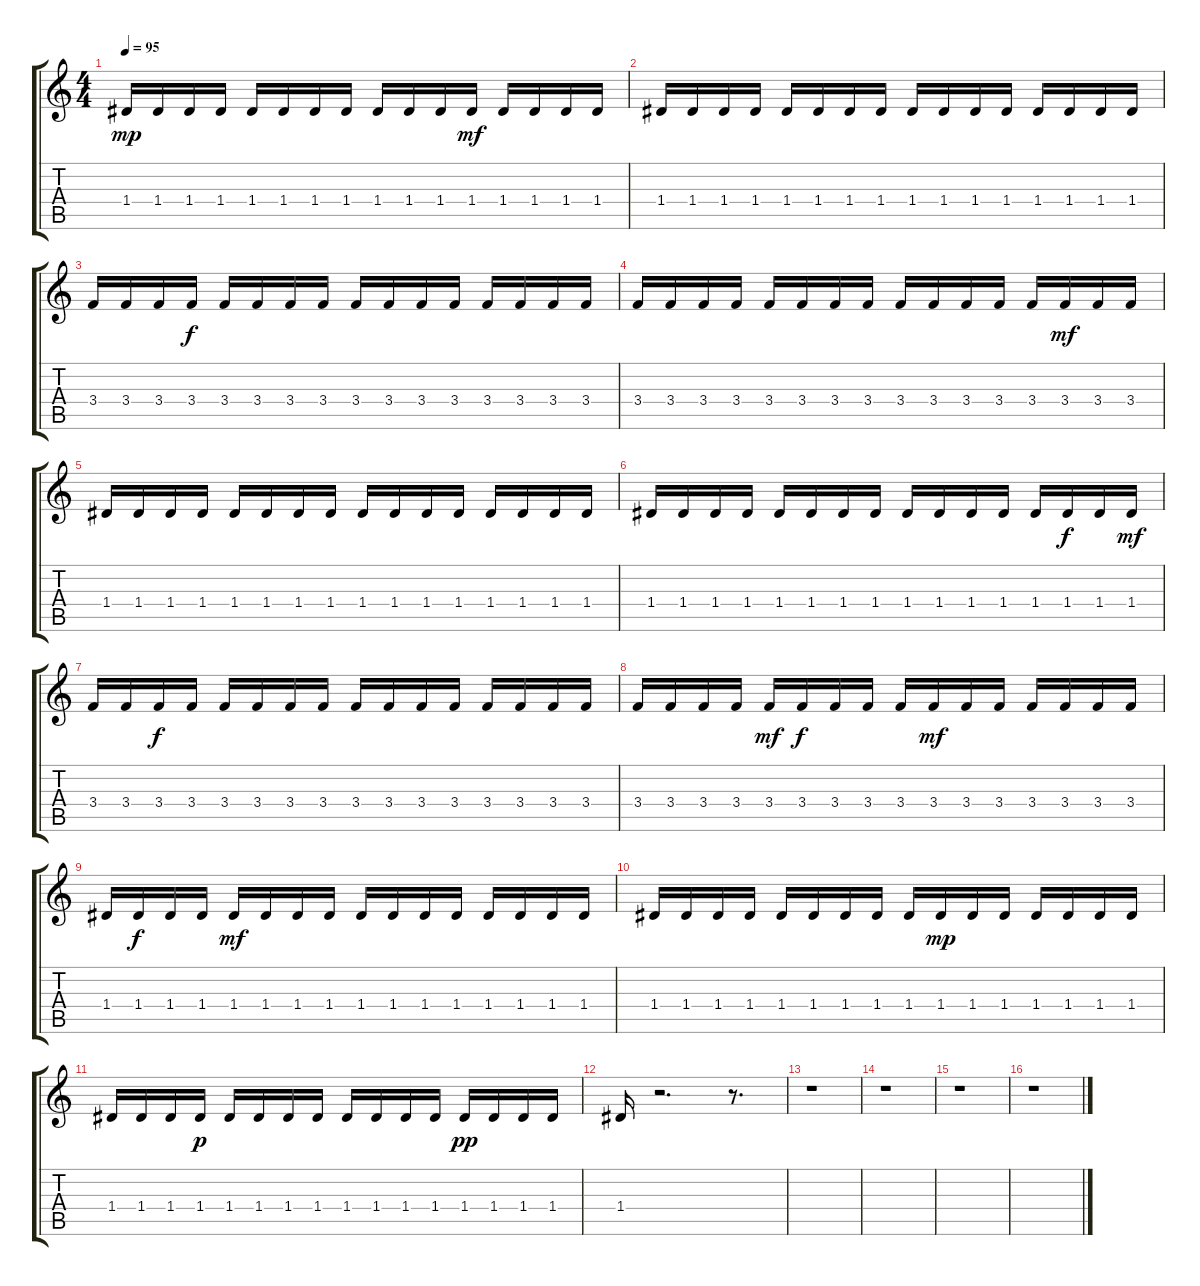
\track "" {instrument distortionguitar}
\staff {score tabs}
\tuning (E4 B3 G3 D3 A2 E2) {hide}
\ts (4 4)
\tempo 95
\clef g2
\ks c
1.4.16{dy mp} 1.4.16 1.4.16 1.4.16 1.4.16 1.4.16 1.4.16 1.4.16 1.4.16 1.4.16 1.4.16 1.4.16{dy mf} 1.4.16 1.4.16 1.4.16 1.4.16 |
1.4.16 1.4.16 1.4.16 1.4.16 1.4.16 1.4.16 1.4.16 1.4.16 1.4.16 1.4.16 1.4.16 1.4.16 1.4.16 1.4.16 1.4.16 1.4.16 |
3.4.16 3.4.16 3.4.16 3.4.16{dy f} 3.4.16 3.4.16 3.4.16 3.4.16 3.4.16 3.4.16 3.4.16 3.4.16 3.4.16 3.4.16 3.4.16 3.4.16 |
3.4.16 3.4.16 3.4.16 3.4.16 3.4.16 3.4.16 3.4.16 3.4.16 3.4.16 3.4.16 3.4.16 3.4.16 3.4.16 3.4.16{dy mf} 3.4.16 3.4.16 |
1.4.16 1.4.16 1.4.16 1.4.16 1.4.16 1.4.16 1.4.16 1.4.16 1.4.16 1.4.16 1.4.16 1.4.16 1.4.16 1.4.16 1.4.16 1.4.16 |
1.4.16 1.4.16 1.4.16 1.4.16 1.4.16 1.4.16 1.4.16 1.4.16 1.4.16 1.4.16 1.4.16 1.4.16 1.4.16 1.4.16{dy f} 1.4.16 1.4.16{dy mf} |
3.4.16 3.4.16 3.4.16{dy f} 3.4.16 3.4.16 3.4.16 3.4.16 3.4.16 3.4.16 3.4.16 3.4.16 3.4.16 3.4.16 3.4.16 3.4.16 3.4.16 |
3.4.16 3.4.16 3.4.16 3.4.16 3.4.16{dy mf} 3.4.16{dy f} 3.4.16 3.4.16 3.4.16 3.4.16{dy mf} 3.4.16 3.4.16 3.4.16 3.4.16 3.4.16 3.4.16 |
1.4.16 1.4.16{dy f} 1.4.16 1.4.16 1.4.16{dy mf} 1.4.16 1.4.16 1.4.16 1.4.16 1.4.16 1.4.16 1.4.16 1.4.16 1.4.16 1.4.16 1.4.16 |
1.4.16 1.4.16 1.4.16 1.4.16 1.4.16 1.4.16 1.4.16 1.4.16 1.4.16 1.4.16{dy mp} 1.4.16 1.4.16 1.4.16 1.4.16 1.4.16 1.4.16 |
1.4.16 1.4.16 1.4.16 1.4.16{dy p} 1.4.16 1.4.16 1.4.16 1.4.16 1.4.16 1.4.16 1.4.16 1.4.16 1.4.16{dy pp} 1.4.16 1.4.16 1.4.16 |
1.4.16 r.2{d} r.8{d} |
r.1 |
r.1 |
r.1 |
r.1
